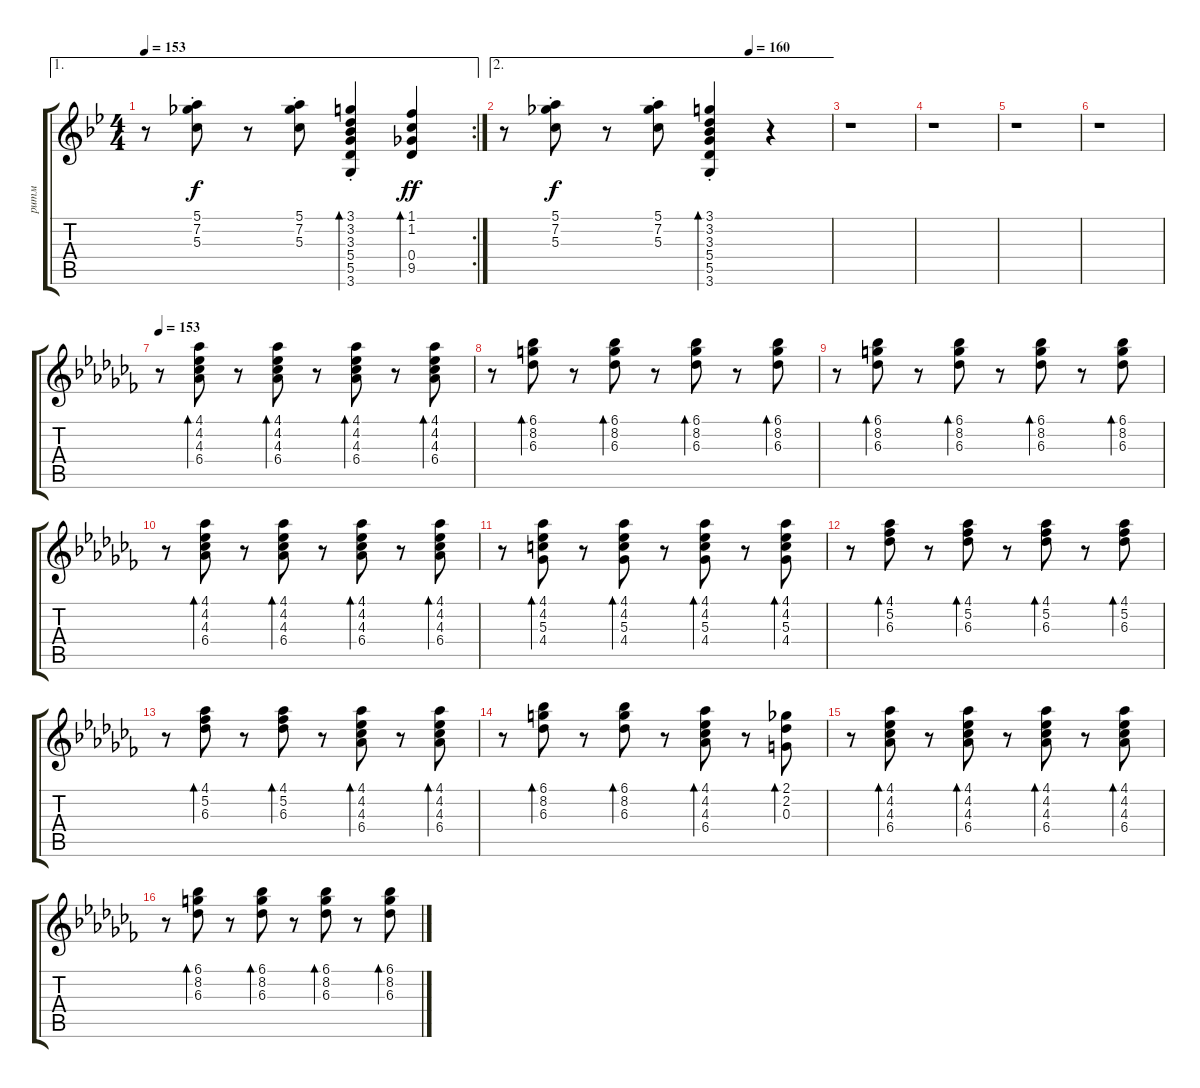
\track ("ритм" "ритм") {instrument acousticguitarsteel}
\staff {score tabs}
\tuning (E4 B3 G3 D3 A2 E2) {hide}
\ae 1
\rc 2
\ts (4 4)
\tempo 153
\clef g2
\ks gminor
r.8{dy f} (5.1{st} 7.2{st} 5.3{st}).8 r.8 (5.1{st} 7.2{st} 5.3{st}).8 (3.1{st} 3.2{st} 3.3{st} 5.4{st} 5.5{st} 3.6{st}).4{bd 60} (1.1 1.2 0.4 9.5).4{bd 60 dy ff} |
\ae 2
\tempo (160 0.75)
r.8 (5.1{st} 7.2{st} 5.3{st}).8{dy f} r.8 (5.1{st} 7.2{st} 5.3{st}).8 (3.1{st} 3.2{st} 3.3{st} 5.4{st} 5.5{st} 3.6{st}).4{bd 60} r.4 |
r.1 |
r.1 |
r.1 |
r.1 |
\tempo 153
\ks abminor
r.8 (4.1 4.2 4.3 6.4).8{bd 60} r.8 (4.1 4.2 4.3 6.4).8{bd 60} r.8 (4.1 4.2 4.3 6.4).8{bd 60} r.8 (4.1 4.2 4.3 6.4).8{bd 60} |
r.8 (6.1 8.2 6.3).8{bd 60} r.8 (6.1 8.2 6.3).8{bd 60} r.8 (6.1 8.2 6.3).8{bd 60} r.8 (6.1 8.2 6.3).8{bd 60} |
r.8 (6.1 8.2 6.3).8{bd 60} r.8 (6.1 8.2 6.3).8{bd 60} r.8 (6.1 8.2 6.3).8{bd 60} r.8 (6.1 8.2 6.3).8{bd 60} |
r.8 (4.1 4.2 4.3 6.4).8{bd 60} r.8 (4.1 4.2 4.3 6.4).8{bd 60} r.8 (4.1 4.2 4.3 6.4).8{bd 60} r.8 (4.1 4.2 4.3 6.4).8{bd 60} |
r.8 (4.1 4.2 5.3 4.4).8{bd 60} r.8 (4.1 4.2 5.3 4.4).8{bd 60} r.8 (4.1 4.2 5.3 4.4).8{bd 60} r.8 (4.1 4.2 5.3 4.4).8{bd 60} |
r.8 (4.1 5.2 6.3).8{bd 60} r.8 (4.1 5.2 6.3).8{bd 60} r.8 (4.1 5.2 6.3).8{bd 60} r.8 (4.1 5.2 6.3).8{bd 60} |
r.8 (4.1 5.2 6.3).8{bd 60} r.8 (4.1 5.2 6.3).8{bd 60} r.8 (4.1 4.2 4.3 6.4).8{bd 60} r.8 (4.1 4.2 4.3 6.4).8{bd 60} |
r.8 (6.1 8.2 6.3).8{bd 60} r.8 (6.1 8.2 6.3).8{bd 60} r.8 (4.1 4.2 4.3 6.4).8{bd 60} r.8 (2.1 2.2 0.3).8{bd 60} |
r.8 (4.1 4.2 4.3 6.4).8{bd 60} r.8 (4.1 4.2 4.3 6.4).8{bd 60} r.8 (4.1 4.2 4.3 6.4).8{bd 60} r.8 (4.1 4.2 4.3 6.4).8{bd 60} |
r.8 (6.1 8.2 6.3).8{bd 60} r.8 (6.1 8.2 6.3).8{bd 60} r.8 (6.1 8.2 6.3).8{bd 60} r.8 (6.1 8.2 6.3).8{bd 60}
